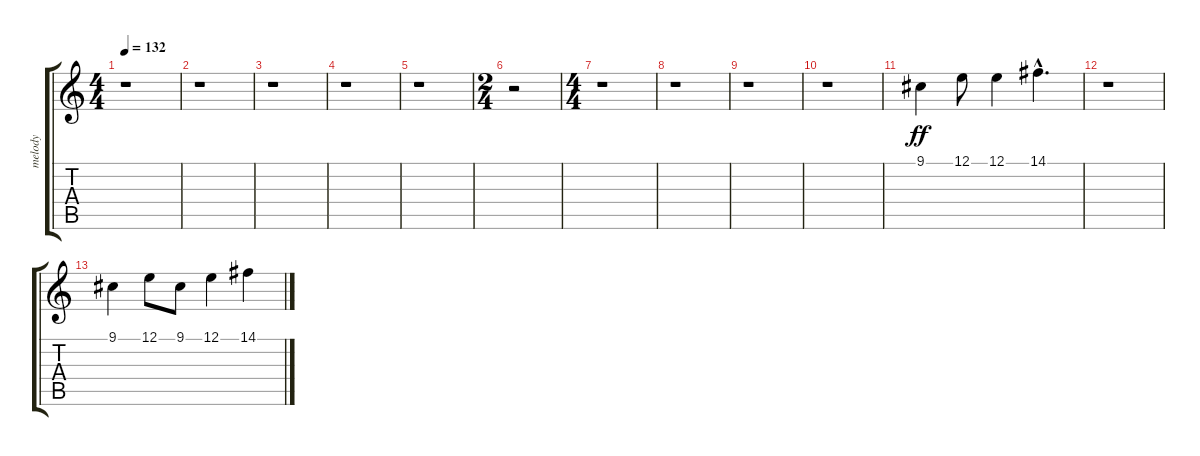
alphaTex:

\track ("melody" "melody") {instrument acousticgrandpiano}
\staff {score tabs}
\tuning (E4 B3 G3 D3 A2 E2) {hide}
\ts (4 4)
\tempo 132
\clef g2
\ks c
r.1{dy f} |
r.1 |
r.1 |
r.1 |
r.1 |
\ts (2 4)
r.2 |
\ts (4 4)
r.1 |
r.1 |
r.1 |
r.1 |
9.1.4{dy ff} 12.1.8 12.1.4 14.1{hac}.4{d} |
r.1 |
9.1.4 12.1.8 9.1.8 12.1.4 14.1.4
